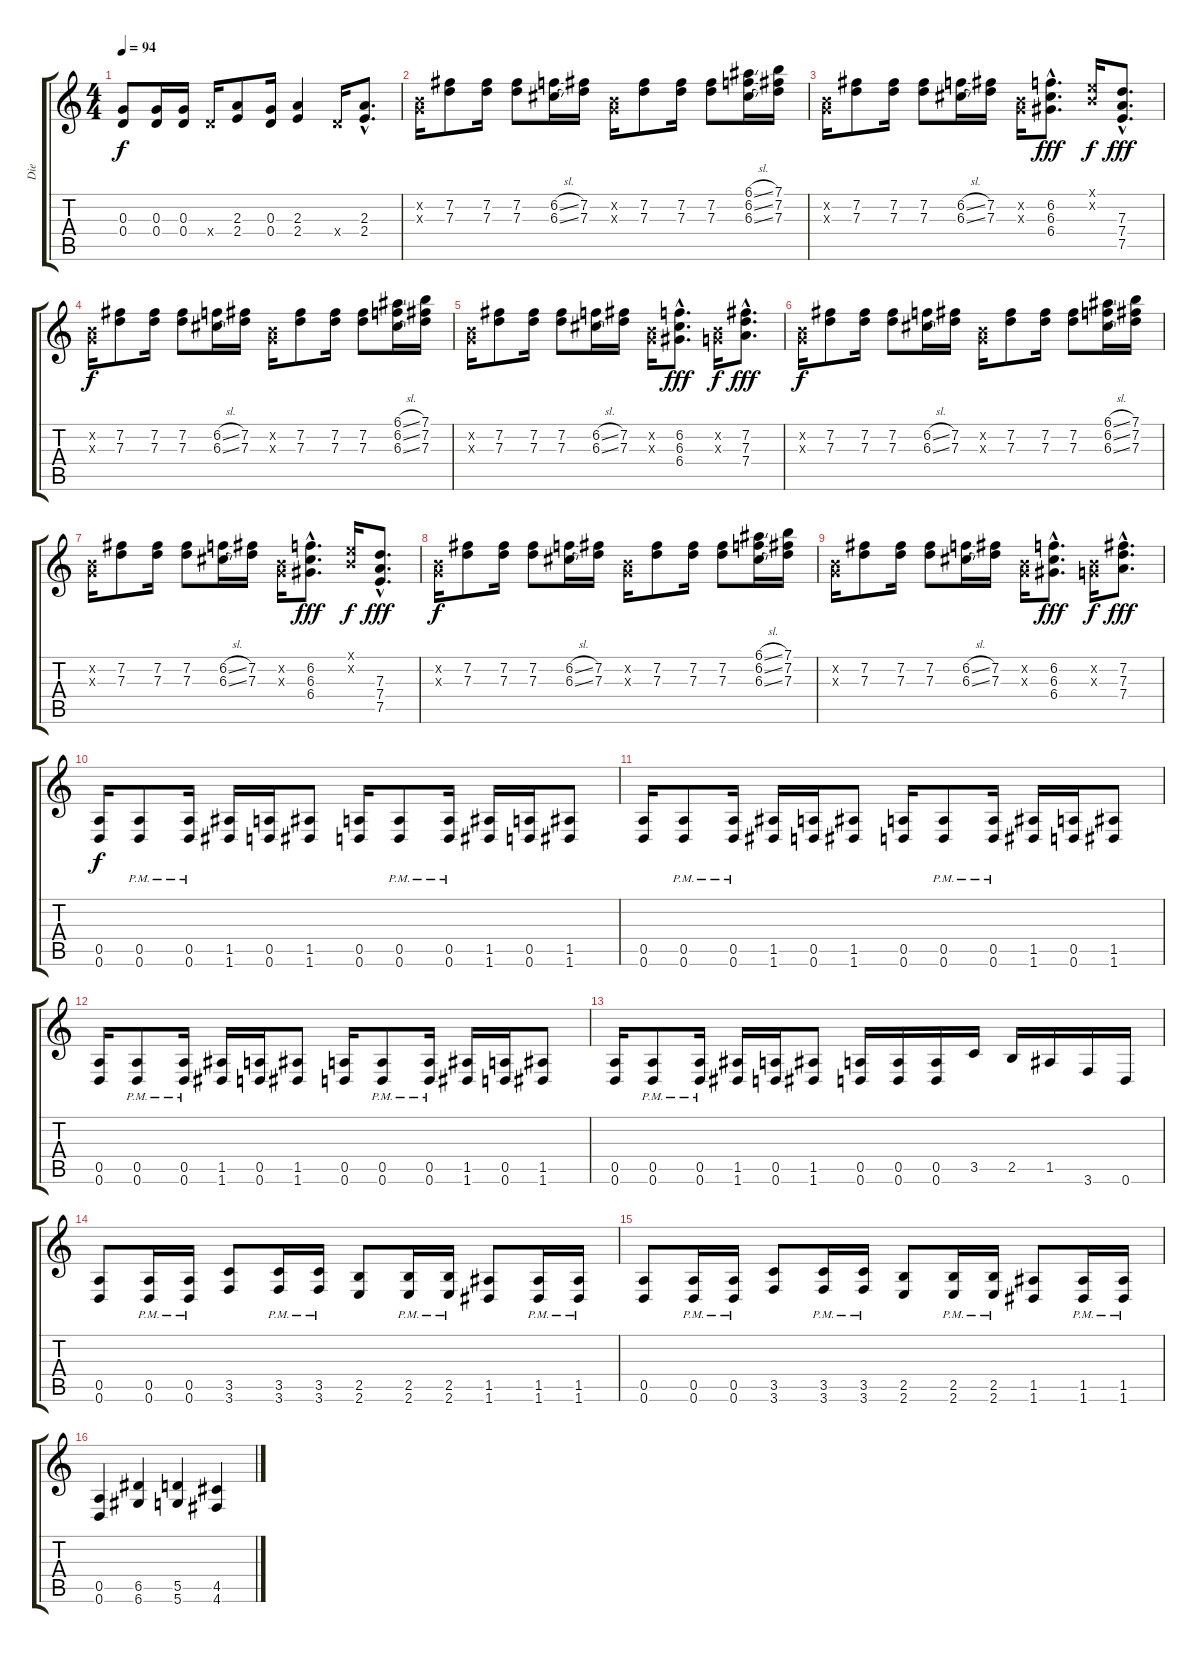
\track ("Die" "Die") {instrument overdrivenguitar}
\staff {score tabs}
\tuning (E4 B3 G3 D3 A2 D2) {hide}
\ts (4 4)
\tempo 94
\clef g2
\ks c
(0.3 0.4).8{dy f} (0.3 0.4).16 (0.3 0.4).16 0.4{x}.16 (2.3 2.4).8 (0.3 0.4).16 (2.3 2.4).4 0.4{x}.16 (2.3{hac} 2.4{hac}).8{d} |
(0.2{x} 0.3{x}).16{instrument distortionguitar} (7.2 7.3).8 (7.2 7.3).16 (7.2 7.3).8 (6.2{sl} 6.3{sl}).16 (7.2 7.3).16 (0.2{x} 0.3{x}).16 (7.2 7.3).8 (7.2 7.3).16 (7.2 7.3).8 (6.1{sl} 6.2{sl} 6.3{sl}).16 (7.1 7.2 7.3).16 |
(0.2{x} 0.3{x}).16 (7.2 7.3).8 (7.2 7.3).16 (7.2 7.3).8 (6.2{sl} 6.3{sl}).16 (7.2 7.3).16 (0.2{x} 0.3{x}).16 (6.2{hac} 6.3{hac} 6.4{hac}).8{d dy fff} (0.1{x} 0.2{x}).16{dy f} (7.3{hac} 7.4{hac} 7.5{hac}).8{d dy fff} |
(0.2{x} 0.3{x}).16{dy f} (7.2 7.3).8 (7.2 7.3).16 (7.2 7.3).8 (6.2{sl} 6.3{sl}).16 (7.2 7.3).16 (0.2{x} 0.3{x}).16 (7.2 7.3).8 (7.2 7.3).16 (7.2 7.3).8 (6.1{sl} 6.2{sl} 6.3{sl}).16 (7.1 7.2 7.3).16 |
(0.2{x} 0.3{x}).16 (7.2 7.3).8 (7.2 7.3).16 (7.2 7.3).8 (6.2{sl} 6.3{sl}).16 (7.2 7.3).16 (0.2{x} 0.3{x}).16 (6.2{hac} 6.3{hac} 6.4{hac}).8{d dy fff} (0.2{x} 0.3{x}).16{dy f} (7.2{hac} 7.3{hac} 7.4{hac}).8{d dy fff} |
(0.2{x} 0.3{x}).16{dy f} (7.2 7.3).8 (7.2 7.3).16 (7.2 7.3).8 (6.2{sl} 6.3{sl}).16 (7.2 7.3).16 (0.2{x} 0.3{x}).16 (7.2 7.3).8 (7.2 7.3).16 (7.2 7.3).8 (6.1{sl} 6.2{sl} 6.3{sl}).16 (7.1 7.2 7.3).16 |
(0.2{x} 0.3{x}).16 (7.2 7.3).8 (7.2 7.3).16 (7.2 7.3).8 (6.2{sl} 6.3{sl}).16 (7.2 7.3).16 (0.2{x} 0.3{x}).16 (6.2{hac} 6.3{hac} 6.4{hac}).8{d dy fff} (0.1{x} 0.2{x}).16{dy f} (7.3{hac} 7.4{hac} 7.5{hac}).8{d dy fff} |
(0.2{x} 0.3{x}).16{dy f instrument distortionguitar} (7.2 7.3).8 (7.2 7.3).16 (7.2 7.3).8 (6.2{sl} 6.3{sl}).16 (7.2 7.3).16 (0.2{x} 0.3{x}).16 (7.2 7.3).8 (7.2 7.3).16 (7.2 7.3).8 (6.1{sl} 6.2{sl} 6.3{sl}).16 (7.1 7.2 7.3).16 |
(0.2{x} 0.3{x}).16 (7.2 7.3).8 (7.2 7.3).16 (7.2 7.3).8 (6.2{sl} 6.3{sl}).16 (7.2 7.3).16 (0.2{x} 0.3{x}).16 (6.2{hac} 6.3{hac} 6.4{hac}).8{d dy fff} (0.2{x} 0.3{x}).16{dy f} (7.2{hac} 7.3{hac} 7.4{hac}).8{d dy fff} |
(0.5 0.6).16{dy f instrument overdrivenguitar} (0.5{pm} 0.6{pm}).8 (0.5{pm} 0.6{pm}).16 (1.5 1.6).16 (0.5 0.6).16 (1.5 1.6).8 (0.5 0.6).16 (0.5{pm} 0.6{pm}).8 (0.5{pm} 0.6{pm}).16 (1.5 1.6).16 (0.5 0.6).16 (1.5 1.6).8 |
(0.5 0.6).16 (0.5{pm} 0.6{pm}).8 (0.5{pm} 0.6{pm}).16 (1.5 1.6).16 (0.5 0.6).16 (1.5 1.6).8 (0.5 0.6).16 (0.5{pm} 0.6{pm}).8 (0.5{pm} 0.6{pm}).16 (1.5 1.6).16 (0.5 0.6).16 (1.5 1.6).8 |
(0.5 0.6).16 (0.5{pm} 0.6{pm}).8 (0.5{pm} 0.6{pm}).16 (1.5 1.6).16 (0.5 0.6).16 (1.5 1.6).8 (0.5 0.6).16 (0.5{pm} 0.6{pm}).8 (0.5{pm} 0.6{pm}).16 (1.5 1.6).16 (0.5 0.6).16 (1.5 1.6).8 |
(0.5 0.6).16 (0.5{pm} 0.6{pm}).8 (0.5{pm} 0.6{pm}).16 (1.5 1.6).16 (0.5 0.6).16 (1.5 1.6).8 (0.5 0.6).16 (0.5 0.6).16 (0.5 0.6).16 3.5.16 2.5.16 1.5.16 3.6.16 0.6.16 |
(0.5 0.6).8 (0.5{pm} 0.6{pm}).16 (0.5{pm} 0.6{pm}).16 (3.5 3.6).8 (3.5{pm} 3.6{pm}).16 (3.5{pm} 3.6{pm}).16 (2.5 2.6).8 (2.5{pm} 2.6{pm}).16 (2.5{pm} 2.6{pm}).16 (1.5 1.6).8 (1.5{pm} 1.6{pm}).16 (1.5{pm} 1.6{pm}).16 |
(0.5 0.6).8 (0.5{pm} 0.6{pm}).16 (0.5{pm} 0.6{pm}).16 (3.5 3.6).8 (3.5{pm} 3.6{pm}).16 (3.5{pm} 3.6{pm}).16 (2.5 2.6).8 (2.5{pm} 2.6{pm}).16 (2.5{pm} 2.6{pm}).16 (1.5 1.6).8 (1.5{pm} 1.6{pm}).16 (1.5{pm} 1.6{pm}).16 |
(0.5 0.6).4 (6.5 6.6).4 (5.5 5.6).4 (4.5 4.6).4
